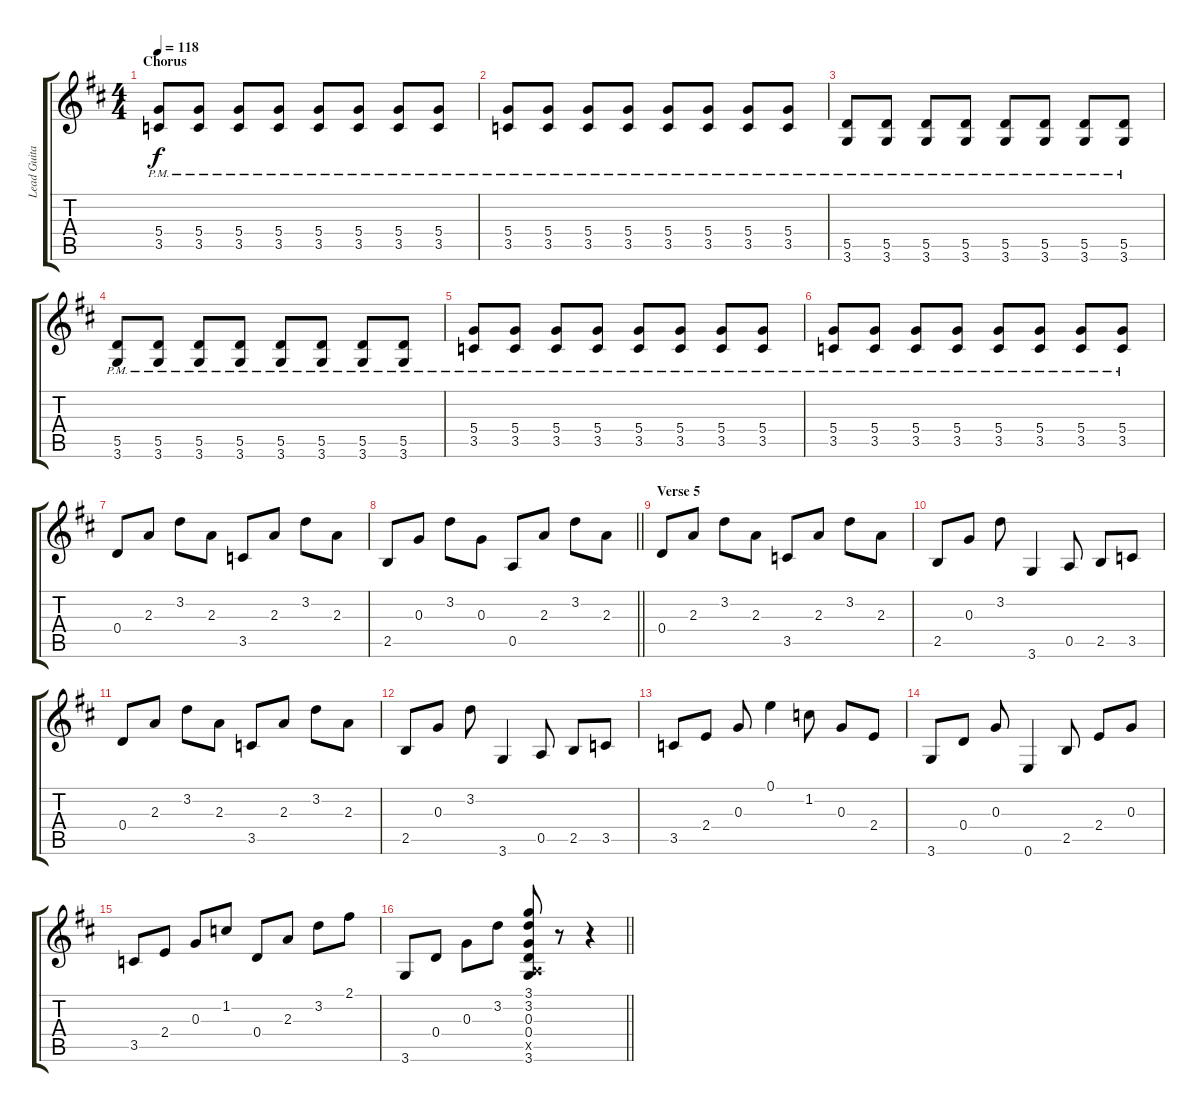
\track ("Lead Guitar" "Lead Guita") {instrument electricguitarclean}
\staff {score tabs}
\tuning (E4 B3 G3 D3 A2 E2) {hide}
\ts (4 4)
\section ("" "Chorus")
\tempo 118
\clef g2
\ks d
(5.4{pm} 3.5{pm}).8{dy f} (5.4{pm} 3.5{pm}).8 (5.4{pm} 3.5{pm}).8 (5.4{pm} 3.5{pm}).8 (5.4{pm} 3.5{pm}).8 (5.4{pm} 3.5{pm}).8 (5.4{pm} 3.5{pm}).8 (5.4{pm} 3.5{pm}).8 |
(5.4{pm} 3.5{pm}).8 (5.4{pm} 3.5{pm}).8 (5.4{pm} 3.5{pm}).8 (5.4{pm} 3.5{pm}).8 (5.4{pm} 3.5{pm}).8 (5.4{pm} 3.5{pm}).8 (5.4{pm} 3.5{pm}).8 (5.4{pm} 3.5{pm}).8 |
(5.5{pm} 3.6{pm}).8 (5.5{pm} 3.6{pm}).8 (5.5{pm} 3.6{pm}).8 (5.5{pm} 3.6{pm}).8 (5.5{pm} 3.6{pm}).8 (5.5{pm} 3.6{pm}).8 (5.5{pm} 3.6{pm}).8 (5.5{pm} 3.6{pm}).8 |
(5.5{pm} 3.6{pm}).8 (5.5{pm} 3.6{pm}).8 (5.5{pm} 3.6{pm}).8 (5.5{pm} 3.6{pm}).8 (5.5{pm} 3.6{pm}).8 (5.5{pm} 3.6{pm}).8 (5.5{pm} 3.6{pm}).8 (5.5{pm} 3.6{pm}).8 |
(5.4{pm} 3.5{pm}).8 (5.4{pm} 3.5{pm}).8 (5.4{pm} 3.5{pm}).8 (5.4{pm} 3.5{pm}).8 (5.4{pm} 3.5{pm}).8 (5.4{pm} 3.5{pm}).8 (5.4{pm} 3.5{pm}).8 (5.4{pm} 3.5{pm}).8 |
(5.4{pm} 3.5{pm}).8 (5.4{pm} 3.5{pm}).8 (5.4{pm} 3.5{pm}).8 (5.4{pm} 3.5{pm}).8 (5.4{pm} 3.5{pm}).8 (5.4{pm} 3.5{pm}).8 (5.4{pm} 3.5{pm}).8 (5.4{pm} 3.5{pm}).8 |
0.4.8{volume 14} 2.3.8 3.2.8 2.3.8 3.5.8 2.3.8 3.2.8 2.3.8 |
\barLineRight lightlight
2.5.8 0.3.8 3.2.8 0.3.8 0.5.8 2.3.8 3.2.8 2.3.8 |
\section ("" "Verse 5")
0.4.8 2.3.8 3.2.8 2.3.8 3.5.8 2.3.8 3.2.8 2.3.8 |
2.5.8 0.3.8 3.2.8 3.6.4 0.5.8 2.5.8 3.5.8 |
0.4.8 2.3.8 3.2.8 2.3.8 3.5.8 2.3.8 3.2.8 2.3.8 |
2.5.8 0.3.8 3.2.8 3.6.4 0.5.8 2.5.8 3.5.8 |
3.5.8 2.4.8 0.3.8 0.1.4 1.2.8 0.3.8 2.4.8 |
3.6.8 0.4.8 0.3.8 0.6.4 2.5.8 2.4.8 0.3.8 |
3.5.8 2.4.8 0.3.8 1.2.8 0.4.8 2.3.8 3.2.8 2.1.8 |
\barLineRight lightlight
3.6.8 0.4.8 0.3.8 3.2.8 (3.1 3.2 0.3 0.4 0.5{x} 3.6).8 r.8 r.4
